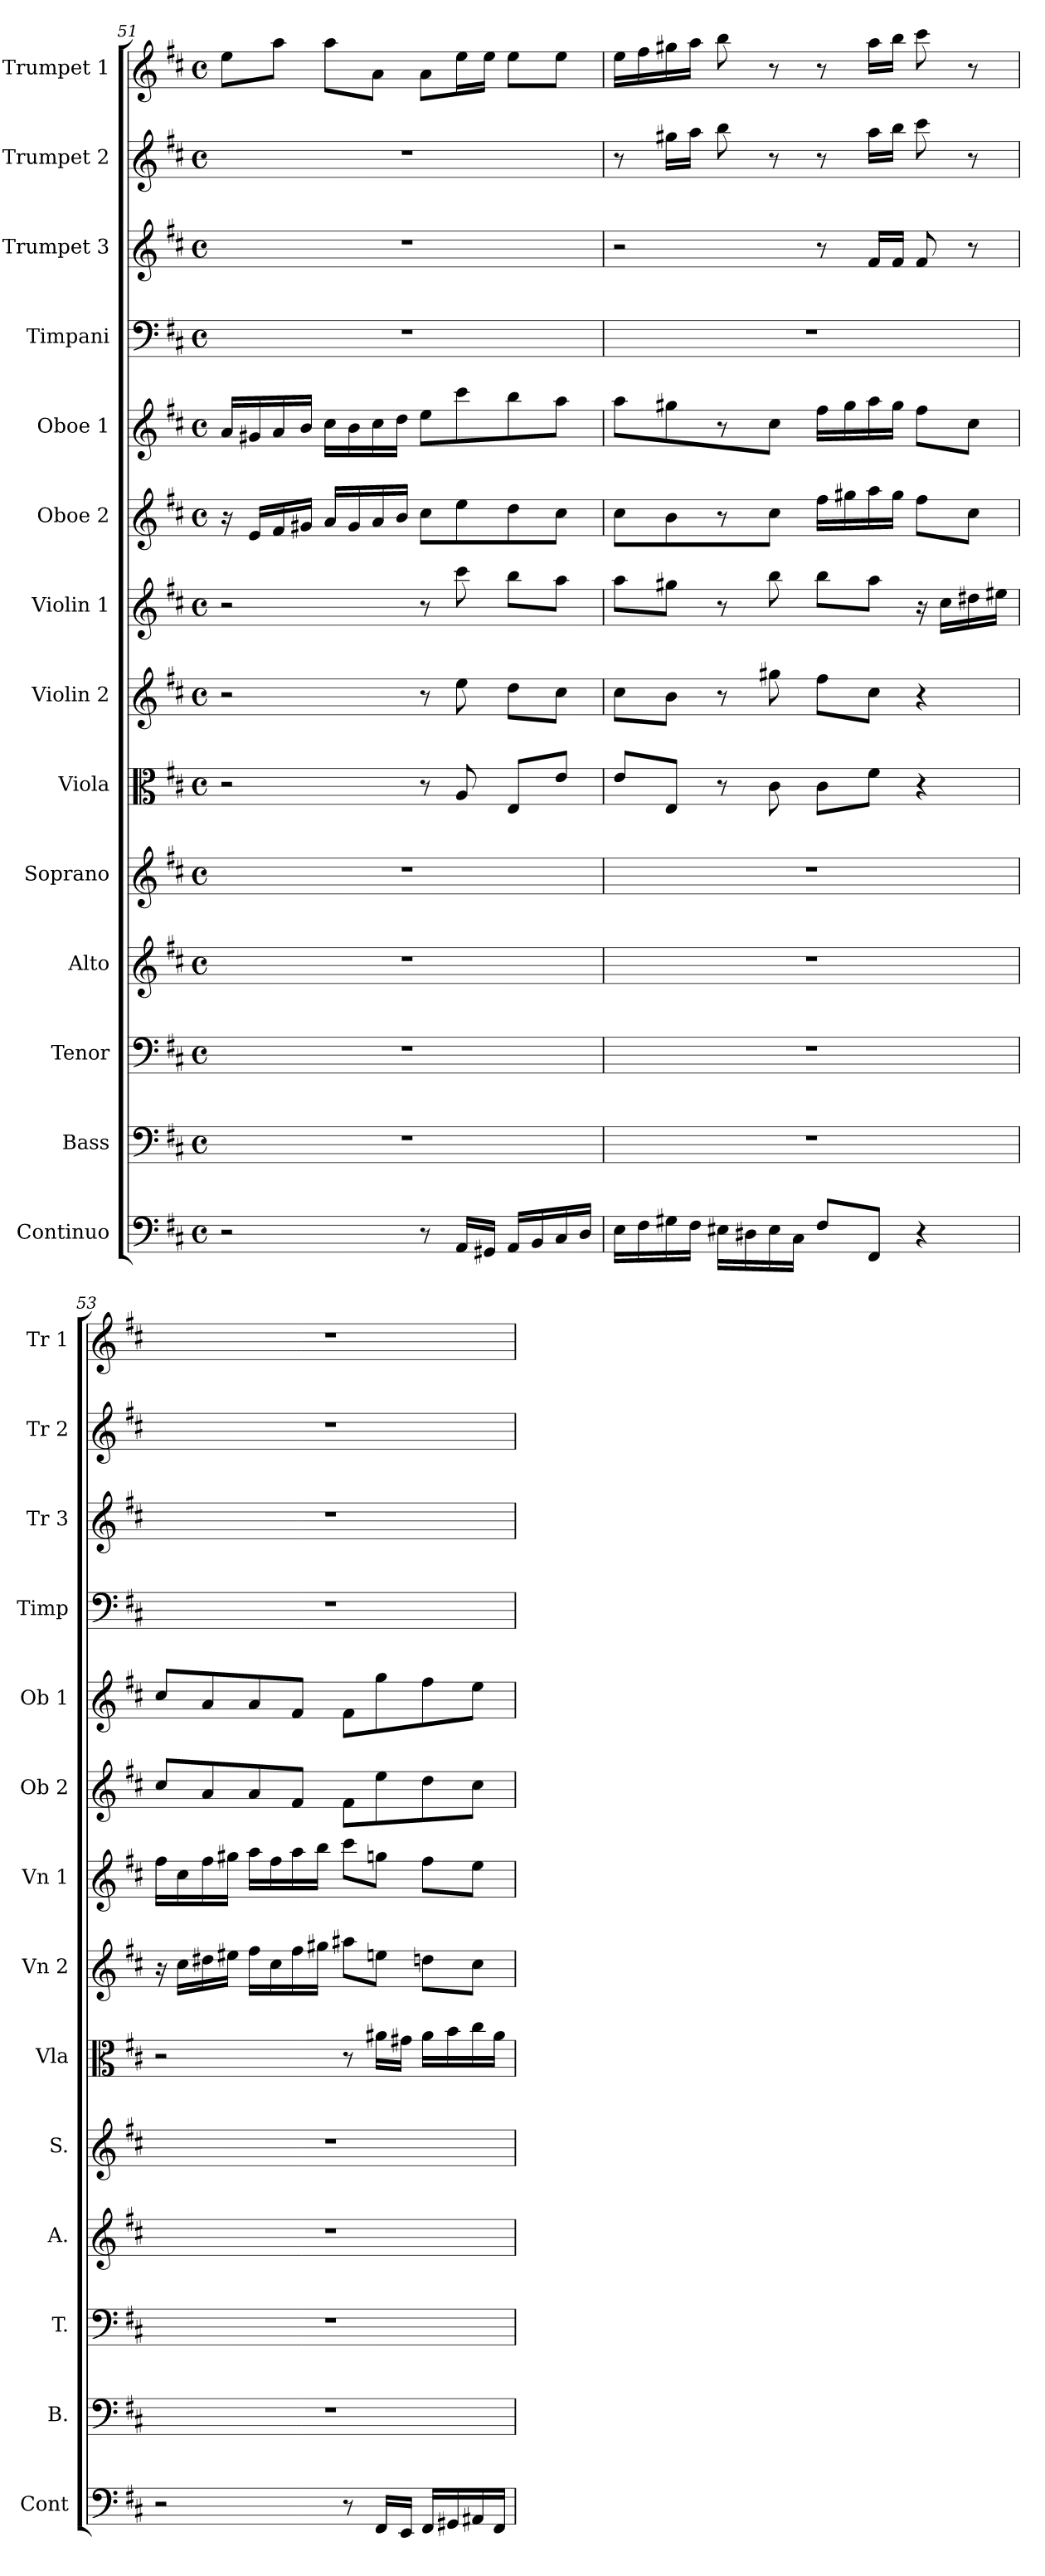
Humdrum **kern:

**kern	**kern	**kern	**kern	**kern	**kern	**kern	**kern	**kern	**kern	**kern	**kern	**kern	**kern
*part14	*part13	*part12	*part11	*part10	*part9	*part8	*part7	*part6	*part5	*part4	*part3	*part2	*part1
*staff14	*staff13	*staff12	*staff11	*staff10	*staff9	*staff8	*staff7	*staff6	*staff5	*staff4	*staff3	*staff2	*staff1
*I"Continuo	*I"Bass	*I"Tenor	*I"Alto	*I"Soprano	*I"Viola	*I"Violin 2	*I"Violin 1	*I"Oboe 2	*I"Oboe 1	*I"Timpani	*I"Trumpet 3	*I"Trumpet 2	*I"Trumpet 1
*I'Cont	*I'B.	*I'T.	*I'A.	*I'S.	*I'Vla	*I'Vn 2	*I'Vn 1	*I'Ob 2	*I'Ob 1	*I'Timp	*I'Tr 3	*I'Tr 2	*I'Tr 1
!!LO:PB:g=z
*clefF4	*clefF4	*clefF4	*clefG2	*clefG2	*clefC3	*clefG2	*clefG2	*clefG2	*clefG2	*clefF4	*clefG2	*clefG2	*clefG2
*k[f#c#]	*k[f#c#]	*k[f#c#]	*k[f#c#]	*k[f#c#]	*k[f#c#]	*k[f#c#]	*k[f#c#]	*k[f#c#]	*k[f#c#]	*k[f#c#]	*k[f#c#]	*k[f#c#]	*k[f#c#]
*D:	*D:	*D:	*D:	*D:	*D:	*D:	*D:	*D:	*D:	*D:	*D:	*D:	*D:
*M4/4	*M4/4	*M4/4	*M4/4	*M4/4	*M4/4	*M4/4	*M4/4	*M4/4	*M4/4	*M4/4	*M4/4	*M4/4	*M4/4
*met(c)	*met(c)	*met(c)	*met(c)	*met(c)	*met(c)	*met(c)	*met(c)	*met(c)	*met(c)	*met(c)	*met(c)	*met(c)	*met(c)
=51	=51	=51	=51	=51	=51	=51	=51	=51	=51	=51	=51	=51	=51
2r	1r	1r	1r	1r	2r	2r	2r	16r	16a/LL	1r	1r	1r	8ee\L
.	.	.	.	.	.	.	.	16e/LL	16g#X/	.	.	.	.
.	.	.	.	.	.	.	.	16f#/	16a/	.	.	.	8aa\J
.	.	.	.	.	.	.	.	16g#X/JJ	16b/JJ	.	.	.	.
.	.	.	.	.	.	.	.	16a/LL	16cc#\LL	.	.	.	8aa\L
.	.	.	.	.	.	.	.	16g#/	16b\	.	.	.	.
.	.	.	.	.	.	.	.	16a/	16cc#\	.	.	.	8a\J
.	.	.	.	.	.	.	.	16b/JJ	16dd\JJ	.	.	.	.
8r	.	.	.	.	8r	8r	8r	8cc#\L	8ee\L	.	.	.	8a\L
16AA/LL	.	.	.	.	8A/	8ee\	8ccc#\	8ee\	8ccc#\	.	.	.	16ee\L
16GG#X/JJ	.	.	.	.	.	.	.	.	.	.	.	.	16ee\JJ
16AA/LL	.	.	.	.	8E/L	8dd\L	8bb\L	8dd\	8bb\	.	.	.	8ee\L
16BB/	.	.	.	.	.	.	.	.	.	.	.	.	.
16C#/	.	.	.	.	8e/J	8cc#\J	8aa\J	8cc#\J	8aa\J	.	.	.	8ee\J
16D/JJ	.	.	.	.	.	.	.	.	.	.	.	.	.
=52	=52	=52	=52	=52	=52	=52	=52	=52	=52	=52	=52	=52	=52
16E\LL	1r	1r	1r	1r	8e/L	8cc#\L	8aa\L	8cc#\L	8aa\L	1r	2r	8r	16ee\LL
16F#\	.	.	.	.	.	.	.	.	.	.	.	.	16ff#\
16G#X\	.	.	.	.	8E/J	8b\J	8gg#X\J	8b\	8gg#X\	.	.	16gg#X\LL	16gg#X\
16F#\JJ	.	.	.	.	.	.	.	.	.	.	.	16aa\JJ	16aa\JJ
16E#X\LL	.	.	.	.	8r	8r	8r	8r	8r	.	.	8bb\	8bb\
16D#X\	.	.	.	.	.	.	.	.	.	.	.	.	.
16E#\	.	.	.	.	8c#\	8gg#X\	8bb\	8cc#\J	8cc#\J	.	.	8r	8r
16C#\JJ	.	.	.	.	.	.	.	.	.	.	.	.	.
8F#/L	.	.	.	.	8c#\L	8ff#\L	8bb\L	16ff#\LL	16ff#\LL	.	8r	8r	8r
.	.	.	.	.	.	.	.	16gg#X\	16gg#\	.	.	.	.
8FF#/J	.	.	.	.	8f#\J	8cc#\J	8aa\J	16aa\	16aa\	.	16f#/LL	16aa\LL	16aa\LL
.	.	.	.	.	.	.	.	16gg#\JJ	16gg#\JJ	.	16f#/JJ	16bb\JJ	16bb\JJ
4r	.	.	.	.	4r	4r	16r	8ff#\L	8ff#\L	.	8f#/	8ccc#\	8ccc#\
.	.	.	.	.	.	.	16cc#\LL	.	.	.	.	.	.
.	.	.	.	.	.	.	16dd#X\	8cc#\J	8cc#\J	.	8r	8r	8r
.	.	.	.	.	.	.	16ee#X\JJ	.	.	.	.	.	.
=53	=53	=53	=53	=53	=53	=53	=53	=53	=53	=53	=53	=53	=53
2r	1r	1r	1r	1r	2r	16r	16ff#\LL	8cc#/L	8cc#/L	1r	1r	1r	1r
.	.	.	.	.	.	16cc#\LL	16cc#\	.	.	.	.	.	.
.	.	.	.	.	.	16dd#X\	16ff#\	8a/	8a/	.	.	.	.
.	.	.	.	.	.	16ee#X\JJ	16gg#X\JJ	.	.	.	.	.	.
.	.	.	.	.	.	16ff#\LL	16aa\LL	8a/	8a/	.	.	.	.
.	.	.	.	.	.	16cc#\	16ff#\	.	.	.	.	.	.
.	.	.	.	.	.	16ff#\	16aa\	8f#/J	8f#/J	.	.	.	.
.	.	.	.	.	.	16gg#X\JJ	16bb\JJ	.	.	.	.	.	.
8r	.	.	.	.	8r	8aa#X\L	8ccc#\L	8f#\L	8f#\L	.	.	.	.
16FF#/LL	.	.	.	.	16a#X\LL	8een\J	8ggn\J	8ee\	8gg\	.	.	.	.
16EE/JJ	.	.	.	.	16g#X\JJ	.	.	.	.	.	.	.	.
16FF#/LL	.	.	.	.	16a#\LL	8ddn\L	8ff#\L	8dd\	8ff#\	.	.	.	.
16GG#X/	.	.	.	.	16b\	.	.	.	.	.	.	.	.
16AA#X/	.	.	.	.	16cc#\	8cc#\J	8ee\J	8cc#\J	8ee\J	.	.	.	.
16FF#/JJ	.	.	.	.	16a#\JJ	.	.	.	.	.	.	.	.
=	=	=	=	=	=	=	=	=	=	=	=	=	=
*-	*-	*-	*-	*-	*-	*-	*-	*-	*-	*-	*-	*-	*-
